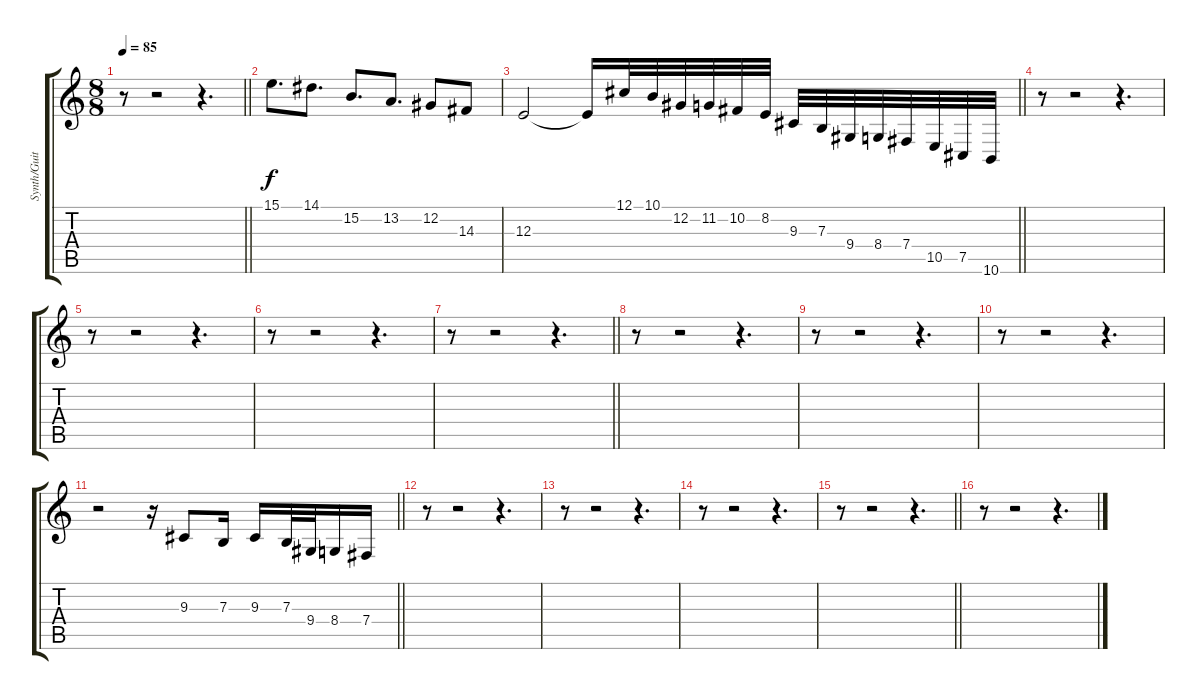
\track ("Synth/Guitar and piano fills" "Synth/Guit") {instrument lead1square}
\staff {score tabs}
\tuning (Db4 Ab3 E3 B2 Gb2 Db2) {hide}
\ts (8 8)
\tempo 85
\clef g2
\barLineRight lightlight
\ks c
r.8{dy f} r.2 r.4{d} |
15.1.8{d} 14.1.8{d} 15.2.8{d} 13.2.8{d} 12.2.8 14.3.8 |
\barLineRight lightlight
12.3.2 12.3{t}.16 12.1.32 10.1.32 12.2.32 11.2.32 10.2.32 8.2.32 9.3.32 7.3.32 9.4.32 8.4.32 7.4.32 10.5.32 7.5.32 10.6.32 |
r.8 r.2 r.4{d} |
r.8 r.2 r.4{d} |
r.8 r.2 r.4{d} |
\barLineRight lightlight
r.8 r.2 r.4{d} |
r.8 r.2 r.4{d} |
r.8 r.2 r.4{d} |
r.8 r.2 r.4{d} |
\barLineRight lightlight
r.2 r.16 9.3.8 7.3.16 9.3.16 7.3.32 9.4.32 8.4.16 7.4.16 |
r.8 r.2 r.4{d} |
r.8 r.2 r.4{d} |
r.8 r.2 r.4{d} |
\barLineRight lightlight
r.8 r.2 r.4{d} |
r.8 r.2 r.4{d}
